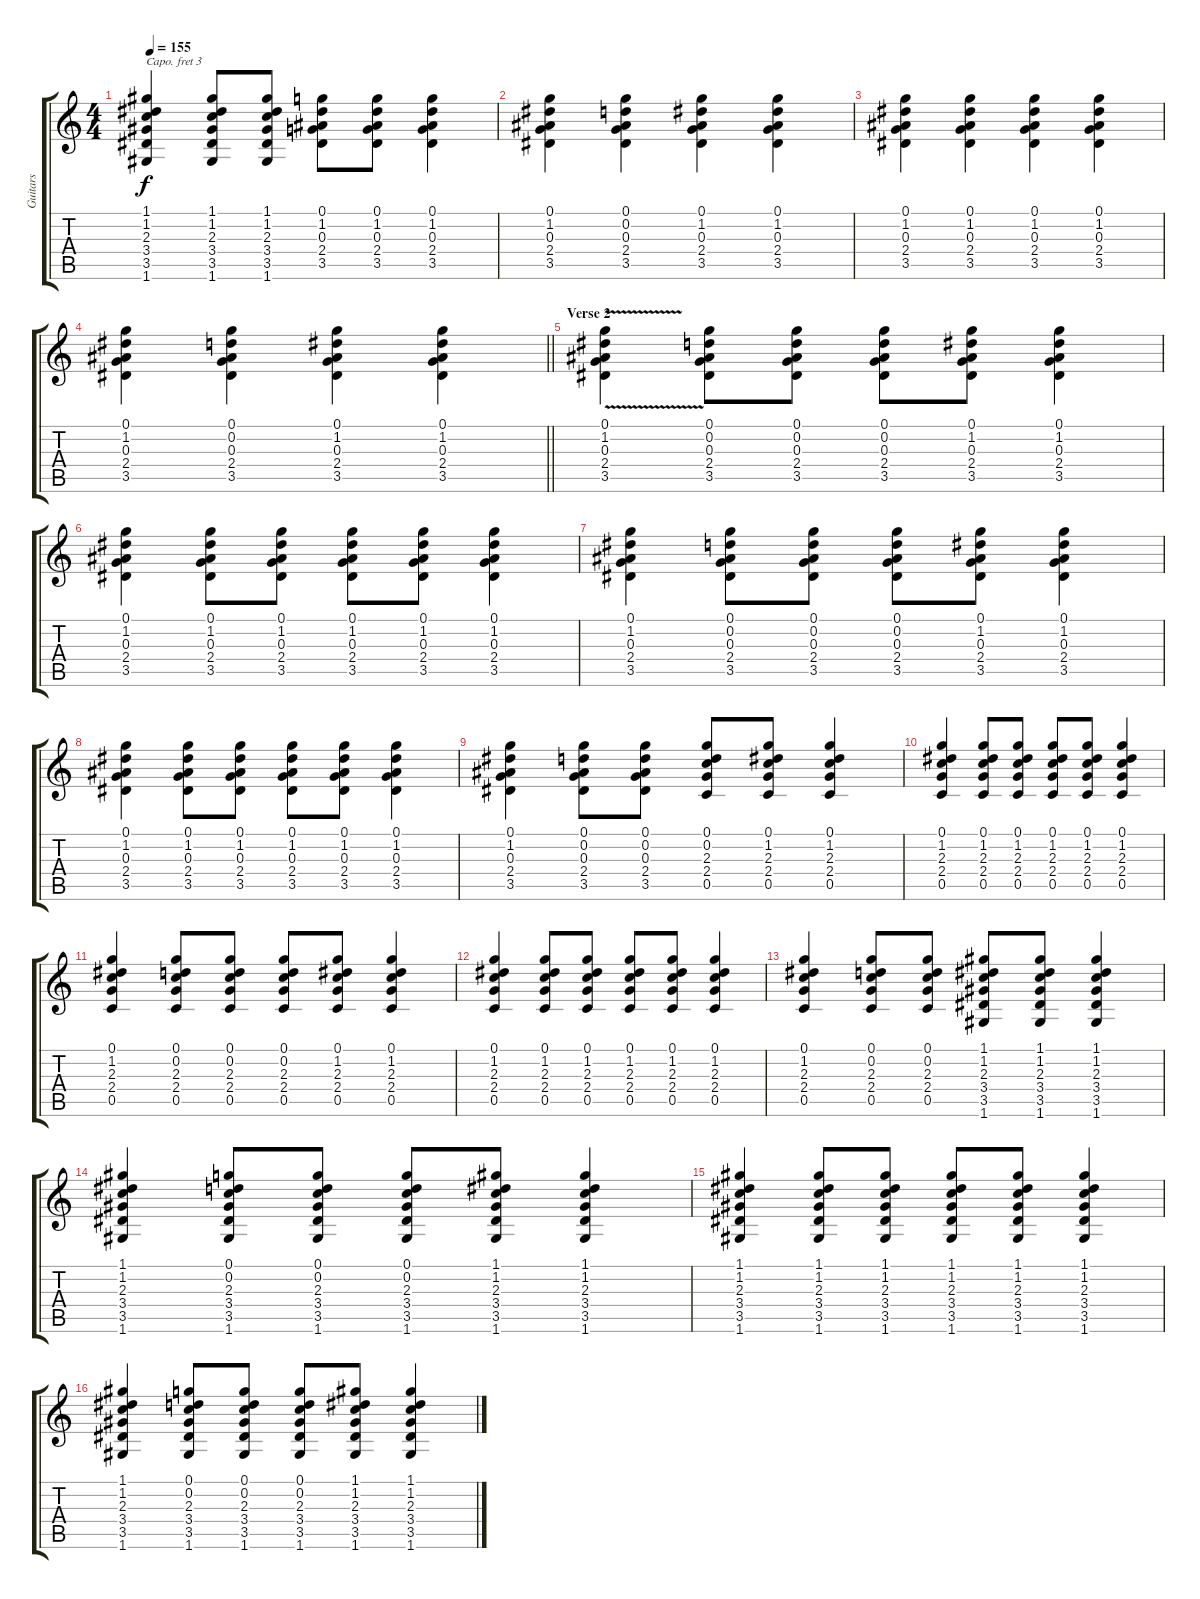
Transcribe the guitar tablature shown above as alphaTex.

\track ("Guitars" "Guitars") {instrument acousticguitarsteel}
\staff {score tabs}
\capo 3
\tuning (E4 B3 G3 D3 A2 E2) {hide}
\ts (4 4)
\tempo 155
\clef g2
\ks c
(1.1 1.2 2.3 3.4 3.5 1.6).4{dy f} (1.1 1.2 2.3 3.4 3.5 1.6).8 (1.1 1.2 2.3 3.4 3.5 1.6).8 (0.1 1.2 0.3 2.4 3.5).8 (0.1 1.2 0.3 2.4 3.5).8 (0.1 1.2 0.3 2.4 3.5).4 |
(0.1 1.2 0.3 2.4 3.5).4 (0.1 0.2 0.3 2.4 3.5).4 (0.1 1.2 0.3 2.4 3.5).4 (0.1 1.2 0.3 2.4 3.5).4 |
(0.1 1.2 0.3 2.4 3.5).4 (0.1 1.2 0.3 2.4 3.5).4 (0.1 1.2 0.3 2.4 3.5).4 (0.1 1.2 0.3 2.4 3.5).4 |
\barLineRight lightlight
(0.1 1.2 0.3 2.4 3.5).4 (0.1 0.2 0.3 2.4 3.5).4 (0.1 1.2 0.3 2.4 3.5).4 (0.1 1.2 0.3 2.4 3.5).4 |
\section ("" "Verse 2")
(0.1{v} 1.2 0.3 2.4 3.5).4 (0.1 0.2 0.3 2.4 3.5).8 (0.1 0.2 0.3 2.4 3.5).8 (0.1 0.2 0.3 2.4 3.5).8 (0.1 1.2 0.3 2.4 3.5).8 (0.1 1.2 0.3 2.4 3.5).4 |
(0.1 1.2 0.3 2.4 3.5).4 (0.1 1.2 0.3 2.4 3.5).8 (0.1 1.2 0.3 2.4 3.5).8 (0.1 1.2 0.3 2.4 3.5).8 (0.1 1.2 0.3 2.4 3.5).8 (0.1 1.2 0.3 2.4 3.5).4 |
(0.1 1.2 0.3 2.4 3.5).4 (0.1 0.2 0.3 2.4 3.5).8 (0.1 0.2 0.3 2.4 3.5).8 (0.1 0.2 0.3 2.4 3.5).8 (0.1 1.2 0.3 2.4 3.5).8 (0.1 1.2 0.3 2.4 3.5).4 |
(0.1 1.2 0.3 2.4 3.5).4 (0.1 1.2 0.3 2.4 3.5).8 (0.1 1.2 0.3 2.4 3.5).8 (0.1 1.2 0.3 2.4 3.5).8 (0.1 1.2 0.3 2.4 3.5).8 (0.1 1.2 0.3 2.4 3.5).4 |
(0.1 1.2 0.3 2.4 3.5).4 (0.1 0.2 0.3 2.4 3.5).8 (0.1 0.2 0.3 2.4 3.5).8 (0.1 0.2 2.3 2.4 0.5).8 (0.1 1.2 2.3 2.4 0.5).8 (0.1 1.2 2.3 2.4 0.5).4 |
(0.1 1.2 2.3 2.4 0.5).4 (0.1 1.2 2.3 2.4 0.5).8 (0.1 1.2 2.3 2.4 0.5).8 (0.1 1.2 2.3 2.4 0.5).8 (0.1 1.2 2.3 2.4 0.5).8 (0.1 1.2 2.3 2.4 0.5).4 |
(0.1 1.2 2.3 2.4 0.5).4 (0.1 0.2 2.3 2.4 0.5).8 (0.1 0.2 2.3 2.4 0.5).8 (0.1 0.2 2.3 2.4 0.5).8 (0.1 1.2 2.3 2.4 0.5).8 (0.1 1.2 2.3 2.4 0.5).4 |
(0.1 1.2 2.3 2.4 0.5).4 (0.1 1.2 2.3 2.4 0.5).8 (0.1 1.2 2.3 2.4 0.5).8 (0.1 1.2 2.3 2.4 0.5).8 (0.1 1.2 2.3 2.4 0.5).8 (0.1 1.2 2.3 2.4 0.5).4 |
(0.1 1.2 2.3 2.4 0.5).4 (0.1 0.2 2.3 2.4 0.5).8 (0.1 0.2 2.3 2.4 0.5).8 (1.1 1.2 2.3 3.4 3.5 1.6).8 (1.1 1.2 2.3 3.4 3.5 1.6).8 (1.1 1.2 2.3 3.4 3.5 1.6).4 |
(1.1 1.2 2.3 3.4 3.5 1.6).4 (0.1 0.2 2.3 3.4 3.5 1.6).8 (0.1 0.2 2.3 3.4 3.5 1.6).8 (0.1 0.2 2.3 3.4 3.5 1.6).8 (1.1 1.2 2.3 3.4 3.5 1.6).8 (1.1 1.2 2.3 3.4 3.5 1.6).4 |
(1.1 1.2 2.3 3.4 3.5 1.6).4 (1.1 1.2 2.3 3.4 3.5 1.6).8 (1.1 1.2 2.3 3.4 3.5 1.6).8 (1.1 1.2 2.3 3.4 3.5 1.6).8 (1.1 1.2 2.3 3.4 3.5 1.6).8 (1.1 1.2 2.3 3.4 3.5 1.6).4 |
(1.1 1.2 2.3 3.4 3.5 1.6).4 (0.1 0.2 2.3 3.4 3.5 1.6).8 (0.1 0.2 2.3 3.4 3.5 1.6).8 (0.1 0.2 2.3 3.4 3.5 1.6).8 (1.1 1.2 2.3 3.4 3.5 1.6).8 (1.1 1.2 2.3 3.4 3.5 1.6).4
